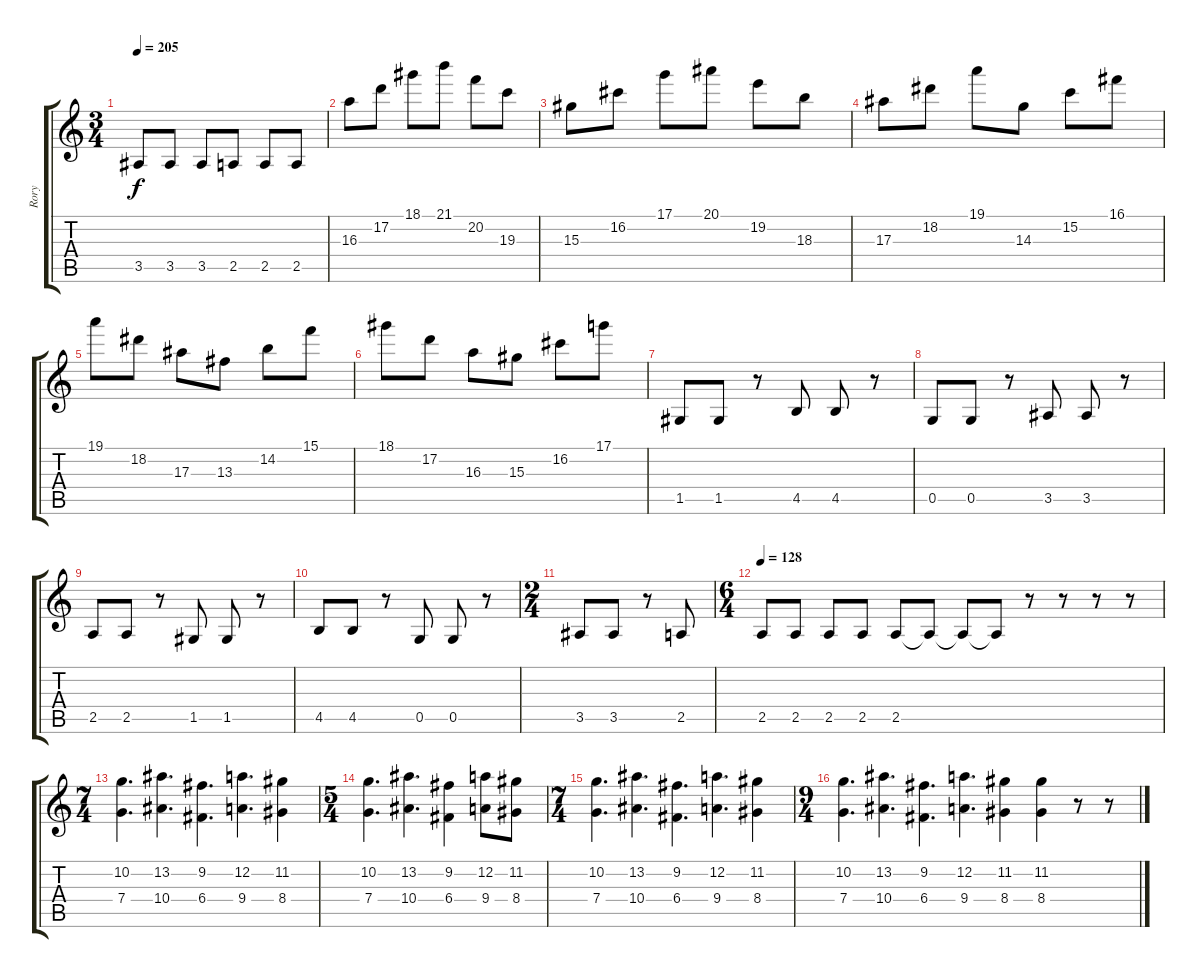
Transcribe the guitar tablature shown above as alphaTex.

\track ("Rory" "Rory") {instrument overdrivenguitar}
\staff {score tabs}
\tuning (D4 A3 F3 C3 G2 C2) {hide}
\ts (3 4)
\tempo 205
\clef g2
\ks c
3.5.8{dy f} 3.5.8 3.5.8 2.5.8 2.5.8 2.5.8 |
16.3.8 17.2.8 18.1.8 21.1.8 20.2.8 19.3.8 |
15.3.8 16.2.8 17.1.8 20.1.8 19.2.8 18.3.8 |
17.3.8 18.2.8 19.1.8 14.3.8 15.2.8 16.1.8 |
19.1.8 18.2.8 17.3.8 13.3.8 14.2.8 15.1.8 |
18.1.8 17.2.8 16.3.8 15.3.8 16.2.8 17.1.8 |
1.5.8 1.5.8 r.8 4.5.8 4.5.8 r.8 |
0.5.8 0.5.8 r.8 3.5.8 3.5.8 r.8 |
2.5.8 2.5.8 r.8 1.5.8 1.5.8 r.8 |
4.5.8 4.5.8 r.8 0.5.8 0.5.8 r.8 |
\ts (2 4)
3.5.8 3.5.8 r.8 2.5.8 |
\ts (6 4)
\tempo 128
2.5.8 2.5.8 2.5.8 2.5.8 2.5.8 2.5{t}.8 2.5{t}.8 2.5{t}.8 r.8 r.8 r.8 r.8 |
\ts (7 4)
(10.2 7.4).4{d} (13.2 10.4).4{d} (9.2 6.4).4{d} (12.2 9.4).4{d} (11.2 8.4).4 |
\ts (5 4)
(10.2 7.4).4{d} (13.2 10.4).4{d} (9.2 6.4).4 (12.2 9.4).8 (11.2 8.4).8 |
\ts (7 4)
(10.2 7.4).4{d} (13.2 10.4).4{d} (9.2 6.4).4{d} (12.2 9.4).4{d} (11.2 8.4).4 |
\ts (9 4)
(10.2 7.4).4{d} (13.2 10.4).4{d} (9.2 6.4).4{d} (12.2 9.4).4{d} (11.2 8.4).4 (11.2 8.4).4 r.8 r.8
